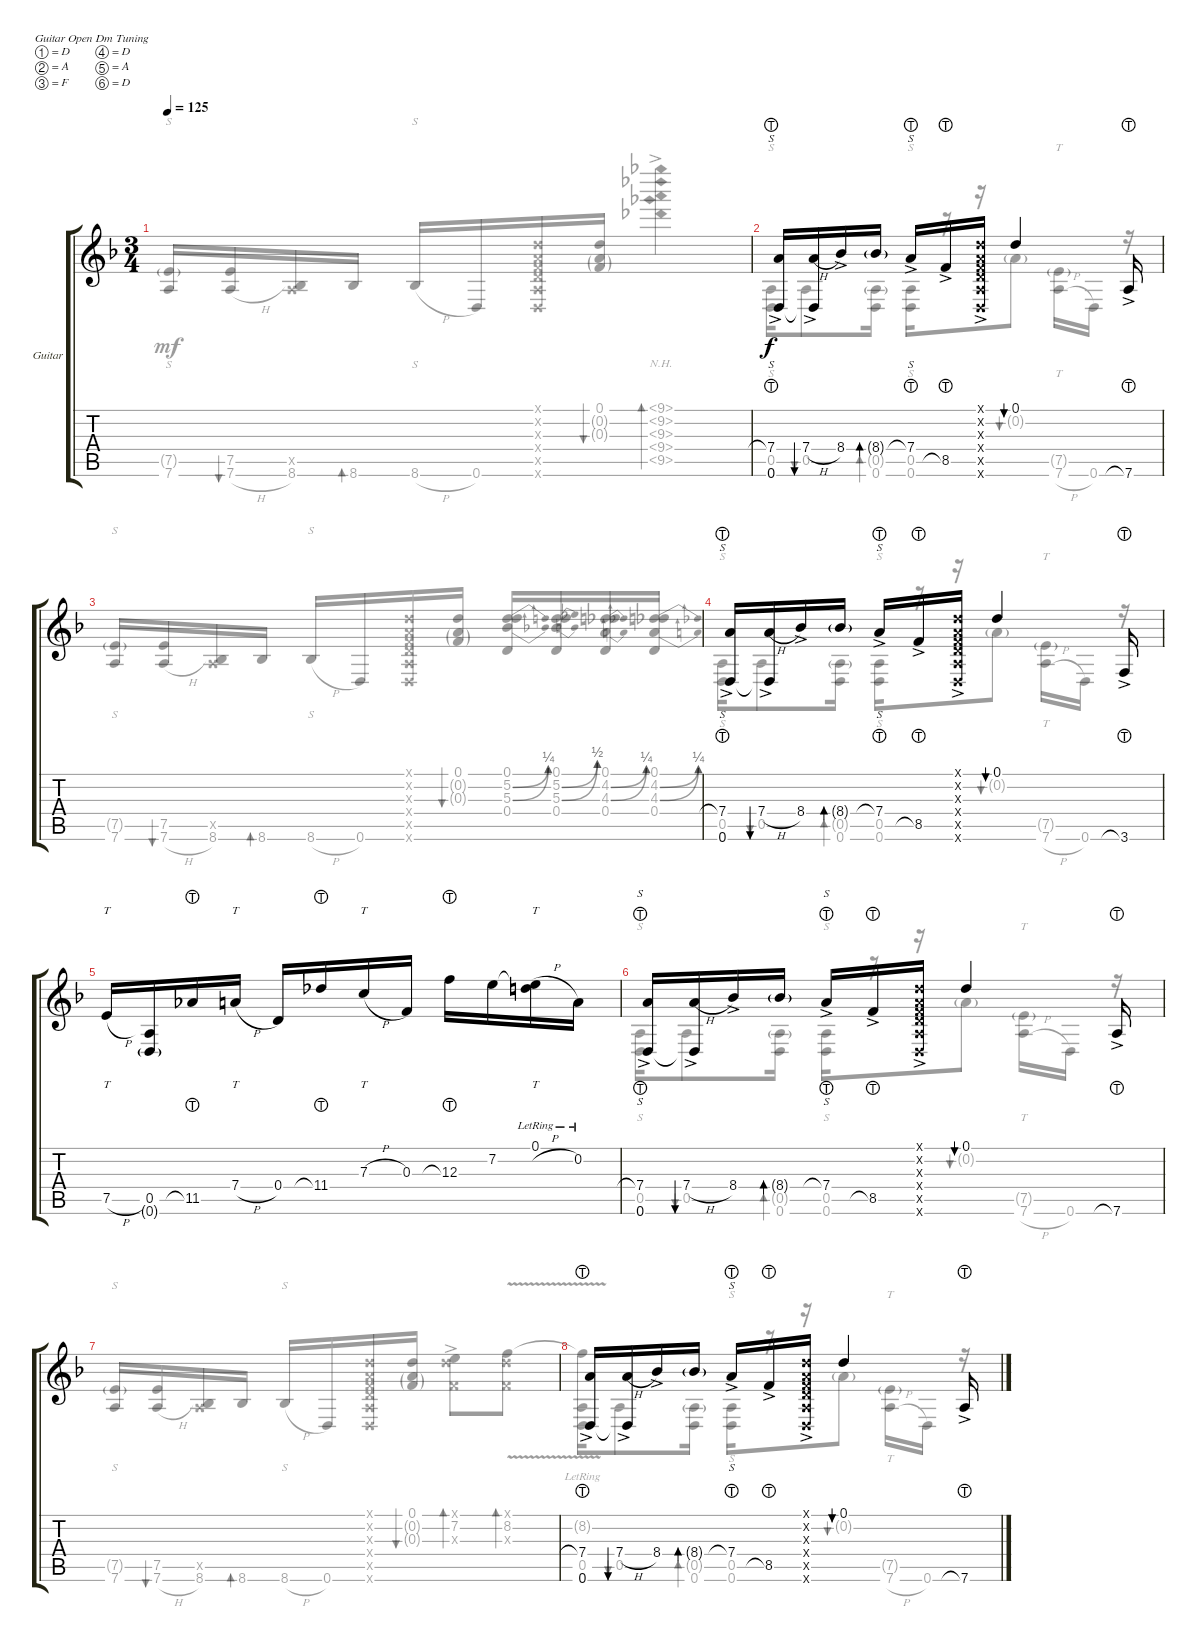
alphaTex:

\defaultSystemsLayout 4
\bracketExtendMode groupsimilarinstruments
\firstSystemTrackNameOrientation horizontal
\otherSystemsTrackNameOrientation horizontal
\track ("Acoustic Guitar" "Guitar") {instrument acousticguitarsteel}
\staff {score tabs}
\tuning (D4 A3 F3 D3 A2 D2)
\voice
\ts (3 4)
\tempo 125
\clef g2
\ks dminor
|
(7.4{lht ac acc forcenatural} 0.6{acc forcenatural}).16{s beam Up} (7.4{h ac acc forcenatural} 0.6{t acc forcenatural}).16{bu 30 beam Up} 8.4{ac acc b}.16{beam Up} 8.4{g acc b}.16{bd 0 beam Up} 7.4{lht ac acc forcenatural}.16{s beam Up} 8.5{lht ac acc forcenatural}.16{beam Up} (0.6{ac x acc forcenatural} 0.5{ac x acc forcenatural} 0.4{ac x acc forcenatural} 0.3{ac x acc forcenatural} 0.2{ac x acc forcenatural} 0.1{ac x acc forcenatural}).16{beam Up} 0.1{acc forcenatural}.4{bu 30 beam Up} 7.6{lht ac acc forcenatural}.16{beam Up} |
|
(7.4{lht ac acc forcenatural} 0.6{acc forcenatural}).16{s beam Up} (7.4{h ac acc forcenatural} 0.6{t acc forcenatural}).16{bu 30 beam Up} 8.4{ac acc b}.16{beam Up} 8.4{g acc b}.16{bd 0 beam Up} 7.4{lht ac acc forcenatural}.16{s beam Up} 8.5{lht ac acc forcenatural}.16{beam Up} (0.6{ac x acc forcenatural} 0.5{ac x acc forcenatural} 0.4{ac x acc forcenatural} 0.3{ac x acc forcenatural} 0.2{ac x acc forcenatural} 0.1{ac x acc forcenatural}).16{beam Up} 0.1{acc forcenatural}.4{bu 30 beam Up} 3.6{lht ac acc forcenatural}.16{beam Up} |
7.5{h acc forcenatural}.16{tt beam Up} (0.5{acc forcenatural} 0.6{g acc forcenatural}).16{beam Up} 11.5{lht acc b}.16{beam Up} 7.4{h acc forcenatural}.16{tt beam Up} 0.4{acc forcenatural}.16{beam Up} 11.4{lht acc b}.16{beam Up} 7.3{h acc forcenatural}.16{tt beam Up} 0.3{acc forcenatural}.16{beam Up} 12.3{lht acc forcenatural}.16{beam Down} 7.2{acc forcenatural}.16{beam Down} (0.1{lr acc forcenatural} 7.2{h t acc forcenatural}).16{tt beam Down} 0.2{lr acc forcenatural}.16{beam Down} |
(7.4{lht ac acc forcenatural} 0.6{acc forcenatural}).16{s beam Up} (7.4{h ac acc forcenatural} 0.6{t acc forcenatural}).16{bu 30 beam Up} 8.4{ac acc b}.16{beam Up} 8.4{g acc b}.16{bd 0 beam Up} 7.4{lht ac acc forcenatural}.16{s beam Up} 8.5{lht ac acc forcenatural}.16{beam Up} (0.6{ac x acc forcenatural} 0.5{ac x acc forcenatural} 0.4{ac x acc forcenatural} 0.3{ac x acc forcenatural} 0.2{ac x acc forcenatural} 0.1{ac x acc forcenatural}).16{beam Up} 0.1{acc forcenatural}.4{bu 30 beam Up} 7.6{lht ac acc forcenatural}.16{beam Up} |
|
(7.4{lht ac acc forcenatural} 0.6{acc forcenatural}).16{beam Up} (7.4{h ac acc forcenatural} 0.6{t acc forcenatural}).16{bu 30 beam Up} 8.4{ac acc b}.16{beam Up} 8.4{g acc b}.16{bd 0 beam Up} 7.4{lht ac acc forcenatural}.16{s beam Up} 8.5{lht ac acc forcenatural}.16{beam Up} (0.6{ac x acc forcenatural} 0.5{ac x acc forcenatural} 0.4{ac x acc forcenatural} 0.3{ac x acc forcenatural} 0.2{ac x acc forcenatural} 0.1{ac x acc forcenatural}).16{beam Up} 0.1{acc forcenatural}.4{bu 30 beam Up} 7.6{lht ac acc forcenatural}.16{beam Up}
\voice
\clef g2
\ottava regular
\simile none
\ks dminor
(7.6{acc forcenatural} 7.5{g acc forcenatural}).16{s dy mf beam Up} (7.5{acc forcenatural} 7.6{h acc forcenatural}).16{bu 30 beam Up} (8.6{acc b} 0.5{x acc forcenatural}).16{beam Up} 8.6{acc b}.16{bd 30 beam Up} 8.6{h acc b}.16{s beam Up} 0.6{acc forcenatural}.16{beam Up} (0.6{x acc forcenatural} 0.5{x acc forcenatural} 0.4{x acc forcenatural} 0.3{x acc forcenatural} 0.2{x acc forcenatural} 0.1{x acc forcenatural}).16{beam Up} (0.2{g acc forcenatural} 0.3{g acc forcenatural} 0.1{acc forcenatural}).16{bu 30 beam Up} (9.1{nh ac acc forcenatural} 9.2{nh ac acc b} 9.3{nh ac acc forcenatural} 9.4{nh ac acc forcenatural} 9.5{nh ac acc b}).4{bd 30 beam Down} |
(0.6{acc forcenatural} 0.5{acc forcenatural}).16{s beam Down} 0.5{acc forcenatural}.8{bu 30 beam Down} (0.6{acc forcenatural} 0.5{g acc forcenatural}).16{bd 30 beam Down} (0.6{acc forcenatural} 0.5{acc forcenatural}).16{s beam Down} r.16{beam Down} r.16{beam Down} 0.2{g acc forcenatural}.8{bu 30 beam Down} (7.6{h acc forcenatural} 7.5{g acc forcenatural}).16{tt beam Down} 0.6{acc forcenatural}.16{beam Down} r.16{beam Down} |
(7.6{acc forcenatural} 7.5{g acc forcenatural}).16{s beam Up} (7.5{acc forcenatural} 7.6{h acc forcenatural}).16{bu 30 beam Up} (8.6{acc b} 0.5{x acc forcenatural}).16{beam Up} 8.6{acc b}.16{bd 30 beam Up} 8.6{h acc b}.16{s beam Up} 0.6{acc forcenatural}.16{beam Up} (0.6{x acc forcenatural} 0.5{x acc forcenatural} 0.4{x acc forcenatural} 0.3{x acc forcenatural} 0.2{x acc forcenatural} 0.1{x acc forcenatural}).16{beam Up} (0.2{g acc forcenatural} 0.3{g acc forcenatural} 0.1{acc forcenatural}).16{bu 30 beam Up} (5.3{be (bend 0 0 7.8 1) acc b} 5.2{be (bend 0 0 6.6 1) acc forcenatural} 0.4{acc forcenatural} 0.1{acc forcenatural}).16{beam Up} (5.2{be (bend 0 0 6 2) acc forcenatural} 5.3{be (bend 0 0 6 2) acc b} 0.4{acc forcenatural} 0.1{acc forcenatural}).16{beam Up} (4.2{be (bend 0 0 3 1) acc b} 4.3{be (bend 0 0 6 1) acc forcenatural} 0.4{acc forcenatural} 0.1{acc forcenatural}).16{beam Up} (4.3{be (bend 0 0 7.8 1) acc forcenatural} 4.2{be (bend 0 0 6.6 1) acc b} 0.4{acc forcenatural} 0.1{acc forcenatural}).16{beam Up} |
(0.6{acc forcenatural} 0.5{acc forcenatural}).16{s beam Down} 0.5{acc forcenatural}.8{bu 30 beam Down} (0.6{acc forcenatural} 0.5{g acc forcenatural}).16{bd 30 beam Down} (0.6{acc forcenatural} 0.5{acc forcenatural}).16{s beam Down} r.16{beam Down} r.16{beam Down} 0.2{g acc forcenatural}.8{bu 30 beam Down} (7.6{h acc forcenatural} 7.5{g acc forcenatural}).16{tt beam Down} 0.6{acc forcenatural}.16{beam Down} r.16{beam Down} |
|
(0.6{acc forcenatural} 0.5{acc forcenatural}).16{s beam Down} 0.5{acc forcenatural}.8{bu 30 beam Down} (0.6{acc forcenatural} 0.5{g acc forcenatural}).16{bd 30 beam Down} (0.6{acc forcenatural} 0.5{acc forcenatural}).16{s beam Down} r.16{beam Down} r.16{beam Down} 0.2{g acc forcenatural}.8{bu 30 beam Down} (7.6{h acc forcenatural} 7.5{g acc forcenatural}).16{tt beam Down} 0.6{acc forcenatural}.16{beam Down} r.16{beam Down} |
(7.6{acc forcenatural} 7.5{g acc forcenatural}).16{s beam Up} (7.5{acc forcenatural} 7.6{h acc forcenatural}).16{bu 30 beam Up} (8.6{acc b} 0.5{x acc forcenatural}).16{beam Up} 8.6{acc b}.16{bd 30 beam Up} 8.6{h acc b}.16{s beam Up} 0.6{acc forcenatural}.16{beam Up} (0.6{x acc forcenatural} 0.5{x acc forcenatural} 0.4{x acc forcenatural} 0.3{x acc forcenatural} 0.2{x acc forcenatural} 0.1{x acc forcenatural}).16{beam Up} (0.2{g acc forcenatural} 0.3{g acc forcenatural} 0.1{acc forcenatural}).16{bu 30 beam Up} (7.2{ac acc forcenatural} 0.3{x acc forcenatural} 0.1{x acc forcenatural}).8{bd 30 beam Down} (8.2{v acc forcenatural} 0.1{x acc forcenatural} 0.3{x acc forcenatural}).8{bd 30 beam Down} |
(0.6{acc forcenatural} 0.5{acc forcenatural} 8.2{v lr t acc forcenatural}).16{beam Down} 0.5{acc forcenatural}.8{bu 30 beam Down} (0.6{acc forcenatural} 0.5{g acc forcenatural}).16{bd 30 beam Down} (0.6{acc forcenatural} 0.5{acc forcenatural}).16{s beam Down} r.16{beam Down} r.16{beam Down} 0.2{g acc forcenatural}.8{bu 30 beam Down} (7.6{h acc forcenatural} 7.5{g acc forcenatural}).16{tt beam Down} 0.6{acc forcenatural}.16{beam Down} r.16{beam Down}
